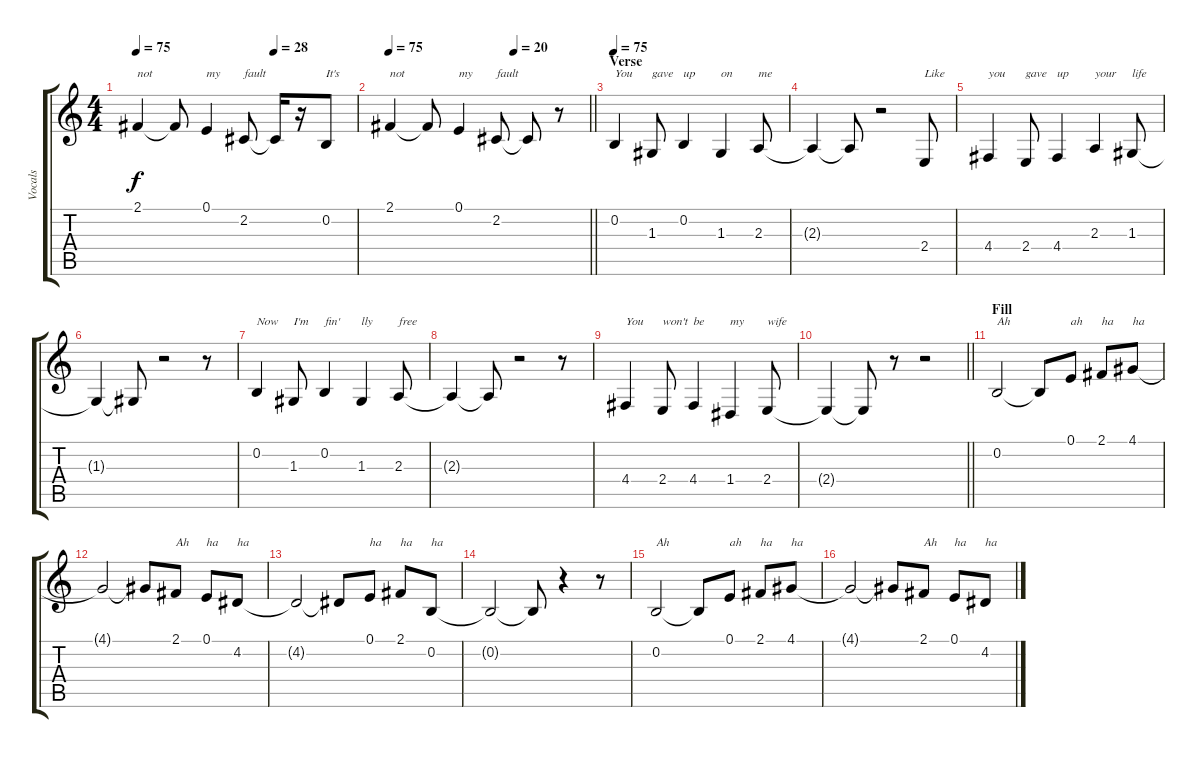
\track ("Vocals" "Vocals") {instrument flute}
\staff {score tabs}
\tuning (E4 B3 G3 D3 A2 E2) {hide}
\ts (4 4)
\tempo 75
\tempo (28 0.625)
\clef g2
\ks c
2.1.4{txt "not" dy f} 2.1{t}.8 0.1.4{txt "my"} 2.2.8{txt "fault"} 2.2{t}.16 r.16 0.2.8{txt "It's"} |
\tempo 75
\tempo (20 0.625)
\barLineRight lightlight
2.1.4{txt "not"} 2.1{t}.8 0.1.4{txt "my"} 2.2.8{txt "fault"} 2.2{t}.8 r.8 |
\section ("" "Verse")
\tempo 75
0.2.4{txt "You"} 1.3.8{txt "gave"} 0.2.4{txt "up"} 1.3.4{txt "on"} 2.3.8{txt "me"} |
2.3{t}.4 2.3{t}.8 r.2 2.4.8{txt "Like"} |
4.4.4{txt "you"} 2.4.8{txt "gave"} 4.4.4{txt "up"} 2.3.4{txt "your"} 1.3.8{txt "life"} |
1.3{t}.4 1.3{t}.8 r.2 r.8 |
0.2.4{txt "Now"} 1.3.8{txt "I'm"} 0.2.4{txt "fin'"} 1.3.4{txt "lly"} 2.3.8{txt "free"} |
2.3{t}.4 2.3{t}.8 r.2 r.8 |
4.4.4{txt "You"} 2.4.8{txt "won't"} 4.4.4{txt "be"} 1.4.4{txt "my"} 2.4.8{txt "wife"} |
\barLineRight lightlight
2.4{t}.4 2.4{t}.8 r.8 r.2 |
\section ("" "Fill")
0.2.2{txt "Ah"} 0.2{t}.8 0.1.8{txt "ah"} 2.1.8{txt "ha"} 4.1.8{txt "ha"} |
4.1{t}.2 4.1{t}.8 2.1.8{txt "Ah"} 0.1.8{txt "ha"} 4.2.8{txt "ha"} |
4.2{t}.2 4.2{t}.8 0.1.8{txt "ha"} 2.1.8{txt "ha"} 0.2.8{txt "ha"} |
0.2{t}.2 0.2{t}.8 r.4 r.8 |
0.2.2{txt "Ah"} 0.2{t}.8 0.1.8{txt "ah"} 2.1.8{txt "ha"} 4.1.8{txt "ha"} |
4.1{t}.2 4.1{t}.8 2.1.8{txt "Ah"} 0.1.8{txt "ha"} 4.2.8{txt "ha"}
